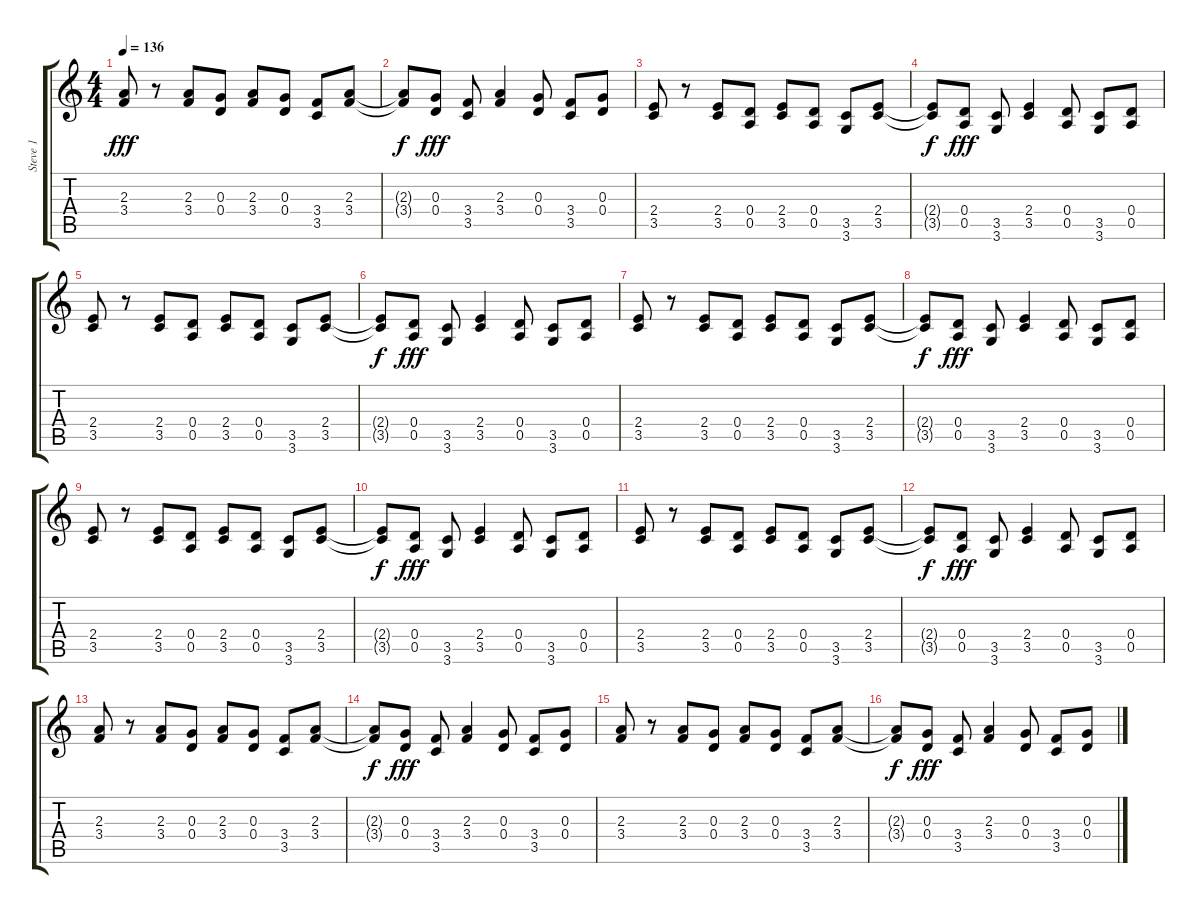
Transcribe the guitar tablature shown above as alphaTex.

\track ("Steve 1" "Steve 1") {instrument electricguitarmuted}
\staff {score tabs}
\tuning (E4 B3 G3 D3 A2 E2) {hide}
\ts (4 4)
\tempo 136
\clef g2
\ks c
(2.3 3.4).8{dy fff} r.8 (2.3 3.4).8 (0.3 0.4).8 (2.3 3.4).8 (0.3 0.4).8 (3.4 3.5).8 (2.3 3.4).8 |
(2.3{t} 3.4{t}).8{dy f} (0.3 0.4).8{dy fff} (3.4 3.5).8 (2.3 3.4).4 (0.3 0.4).8 (3.4 3.5).8 (0.3 0.4).8 |
(2.4 3.5).8 r.8 (2.4 3.5).8 (0.4 0.5).8 (2.4 3.5).8 (0.4 0.5).8 (3.5 3.6).8 (2.4 3.5).8 |
(2.4{t} 3.5{t}).8{dy f} (0.4 0.5).8{dy fff} (3.5 3.6).8 (2.4 3.5).4 (0.4 0.5).8 (3.5 3.6).8 (0.4 0.5).8 |
(2.4 3.5).8 r.8 (2.4 3.5).8 (0.4 0.5).8 (2.4 3.5).8 (0.4 0.5).8 (3.5 3.6).8 (2.4 3.5).8 |
(2.4{t} 3.5{t}).8{dy f} (0.4 0.5).8{dy fff} (3.5 3.6).8 (2.4 3.5).4 (0.4 0.5).8 (3.5 3.6).8 (0.4 0.5).8 |
(2.4 3.5).8 r.8 (2.4 3.5).8 (0.4 0.5).8 (2.4 3.5).8 (0.4 0.5).8 (3.5 3.6).8 (2.4 3.5).8 |
(2.4{t} 3.5{t}).8{dy f} (0.4 0.5).8{dy fff} (3.5 3.6).8 (2.4 3.5).4 (0.4 0.5).8 (3.5 3.6).8 (0.4 0.5).8 |
(2.4 3.5).8 r.8 (2.4 3.5).8 (0.4 0.5).8 (2.4 3.5).8 (0.4 0.5).8 (3.5 3.6).8 (2.4 3.5).8 |
(2.4{t} 3.5{t}).8{dy f} (0.4 0.5).8{dy fff} (3.5 3.6).8 (2.4 3.5).4 (0.4 0.5).8 (3.5 3.6).8 (0.4 0.5).8 |
(2.4 3.5).8 r.8 (2.4 3.5).8 (0.4 0.5).8 (2.4 3.5).8 (0.4 0.5).8 (3.5 3.6).8 (2.4 3.5).8 |
(2.4{t} 3.5{t}).8{dy f} (0.4 0.5).8{dy fff} (3.5 3.6).8 (2.4 3.5).4 (0.4 0.5).8 (3.5 3.6).8 (0.4 0.5).8 |
(2.3 3.4).8 r.8 (2.3 3.4).8 (0.3 0.4).8 (2.3 3.4).8 (0.3 0.4).8 (3.4 3.5).8 (2.3 3.4).8 |
(2.3{t} 3.4{t}).8{dy f} (0.3 0.4).8{dy fff} (3.4 3.5).8 (2.3 3.4).4 (0.3 0.4).8 (3.4 3.5).8 (0.3 0.4).8 |
(2.3 3.4).8 r.8 (2.3 3.4).8 (0.3 0.4).8 (2.3 3.4).8 (0.3 0.4).8 (3.4 3.5).8 (2.3 3.4).8 |
(2.3{t} 3.4{t}).8{dy f} (0.3 0.4).8{dy fff} (3.4 3.5).8 (2.3 3.4).4 (0.3 0.4).8 (3.4 3.5).8 (0.3 0.4).8
